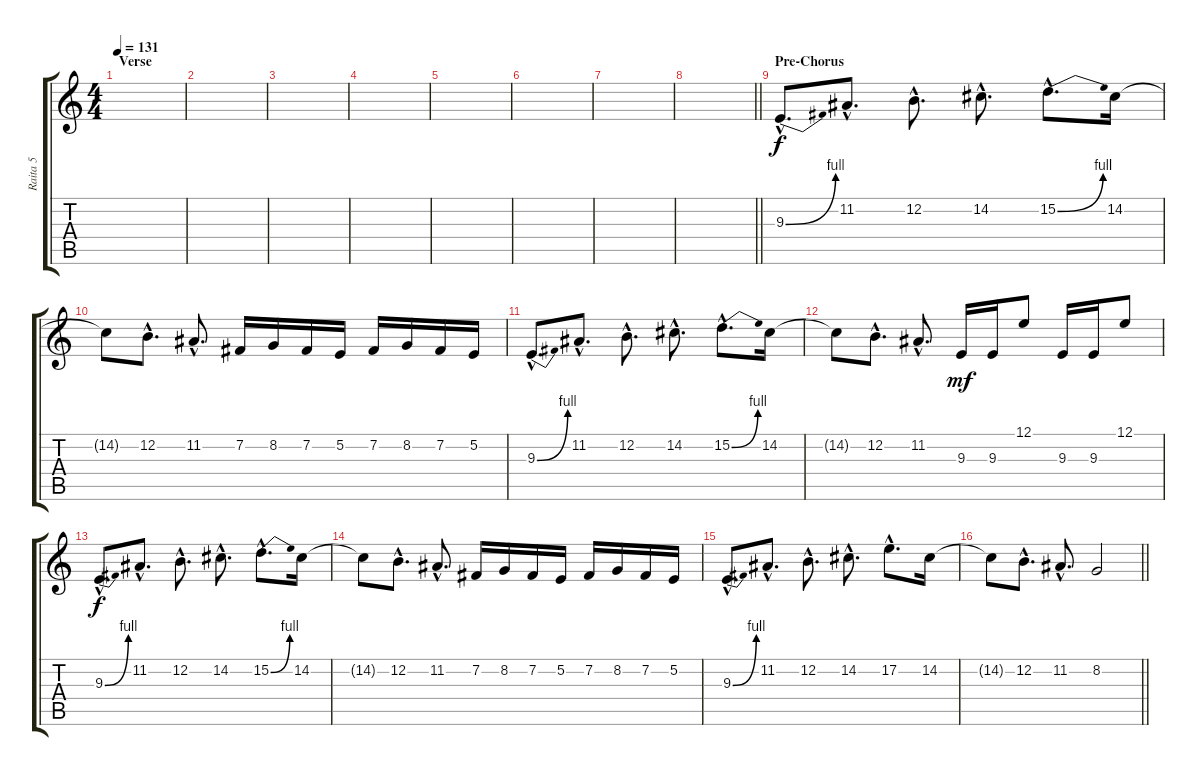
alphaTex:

\track ("Raita 5" "Raita 5") {instrument lead2sawtooth}
\staff {score tabs}
\tuning (E4 B3 G3 D3 A2 E2) {hide}
\ts (4 4)
\section ("" "Verse")
\tempo 131
\clef g2
\ks c
|
|
|
|
|
|
|
\barLineRight lightlight
|
\section ("" "Pre-Chorus")
9.3{be (bend 0 0 60 4) hac}.8{d} 11.2{hac}.8{d} 12.2{hac}.8{d} 14.2{hac}.8{d} 15.2{be (bend 0 0 60 4) hac}.8{d} 14.2.16 |
14.2{t}.8 12.2{hac}.8{d} 11.2{hac}.8{d} 7.2.16 8.2.16 7.2.16 5.2.16 7.2.16 8.2.16 7.2.16 5.2.16 |
9.3{be (bend 0 0 60 4) hac}.8{d} 11.2{hac}.8{d} 12.2{hac}.8{d} 14.2{hac}.8{d} 15.2{be (bend 0 0 60 4) hac}.8{d} 14.2.16 |
14.2{t}.8 12.2{hac}.8{d} 11.2{hac}.8{d} 9.3.16{dy mf} 9.3.16 12.1.8 9.3.16 9.3.16 12.1.8 |
9.3{be (bend 0 0 60 4) hac}.8{d dy f} 11.2{hac}.8{d} 12.2{hac}.8{d} 14.2{hac}.8{d} 15.2{be (bend 0 0 60 4) hac}.8{d} 14.2.16 |
14.2{t}.8 12.2{hac}.8{d} 11.2{hac}.8{d} 7.2.16 8.2.16 7.2.16 5.2.16 7.2.16 8.2.16 7.2.16 5.2.16 |
9.3{be (bend 0 0 60 4) hac}.8{d} 11.2{hac}.8{d} 12.2{hac}.8{d} 14.2{hac}.8{d} 17.2{hac}.8{d} 14.2.16 |
\barLineRight lightlight
14.2{t}.8 12.2{hac}.8{d} 11.2{hac}.8{d} 8.2.2
